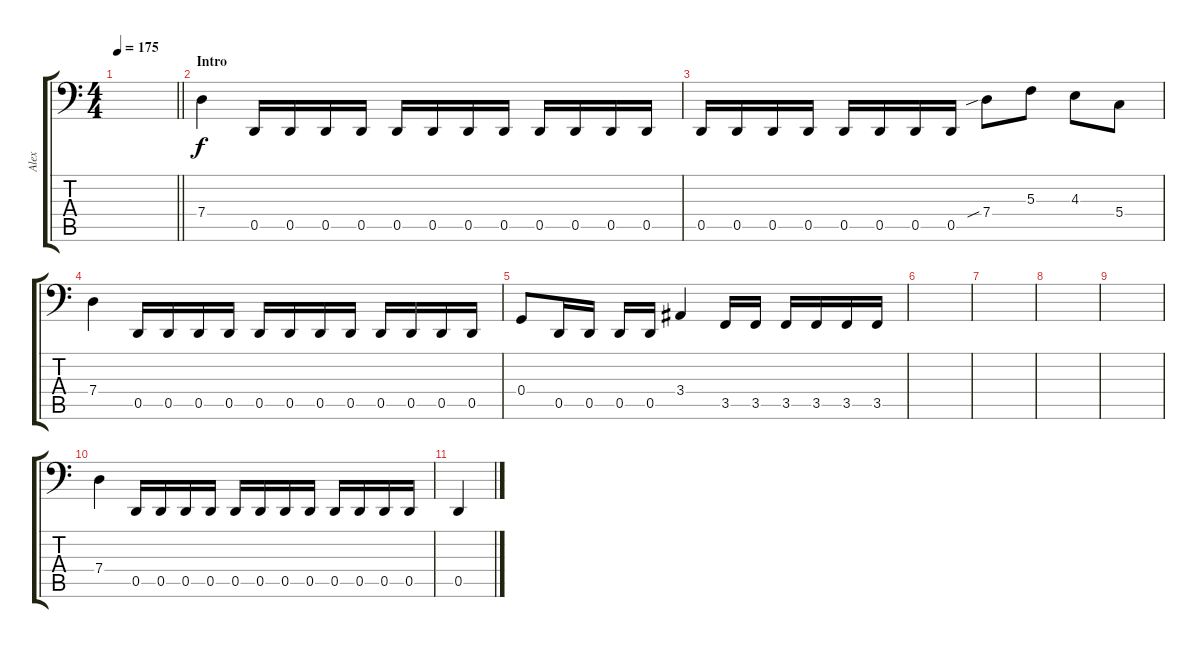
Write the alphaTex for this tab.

\track ("Alex" "Alex") {instrument electricbassfinger}
\staff {score tabs}
\tuning (Bb2 F2 C2 G1 D1 A0) {hide}
\ts (4 4)
\tempo 175
\clef f4
\barLineRight lightlight
\ks c
|
\section ("" "Intro")
7.4.4 0.5.16 0.5.16 0.5.16 0.5.16 0.5.16 0.5.16 0.5.16 0.5.16 0.5.16 0.5.16 0.5.16 0.5.16 |
0.5.16 0.5.16 0.5.16 0.5.16 0.5.16 0.5.16 0.5.16 0.5.16 7.4{sib}.8 5.3.8 4.3.8 5.4.8 |
7.4.4 0.5.16 0.5.16 0.5.16 0.5.16 0.5.16 0.5.16 0.5.16 0.5.16 0.5.16 0.5.16 0.5.16 0.5.16 |
0.4.8 0.5.16 0.5.16 0.5.16 0.5.16 3.4.4 3.5.16 3.5.16 3.5.16 3.5.16 3.5.16 3.5.16 |
|
|
|
|
7.4.4 0.5.16 0.5.16 0.5.16 0.5.16 0.5.16 0.5.16 0.5.16 0.5.16 0.5.16 0.5.16 0.5.16 0.5.16 |
0.5.4
